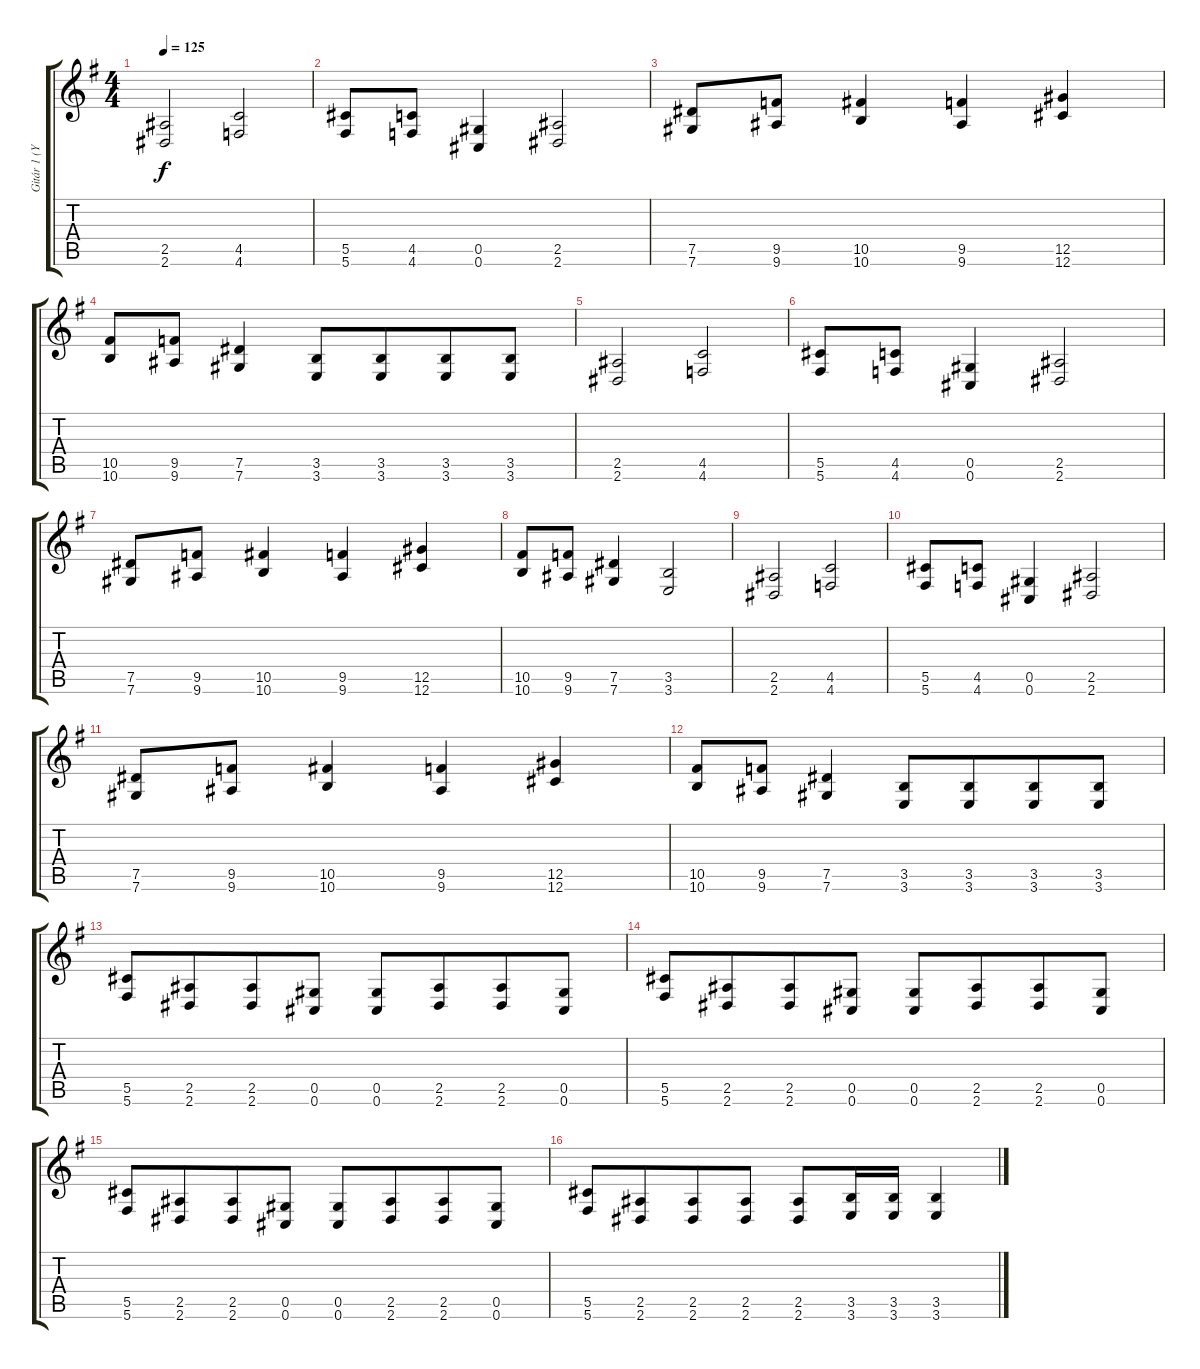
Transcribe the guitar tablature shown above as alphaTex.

\track ("Gitár 1 (Yngwie Malmsteen)" "Gitár 1 (Y") {instrument distortionguitar}
\staff {score tabs}
\tuning (Eb4 Bb3 Gb3 Db3 Ab2 Db2) {hide}
\ts (4 4)
\tempo 125
\clef g2
\ks g
(2.5 2.6).2{dy f} (4.5 4.6).2 |
(5.5 5.6).8 (4.5 4.6).8 (0.5 0.6).4 (2.5 2.6).2 |
(7.5 7.6).8 (9.5 9.6).8 (10.5 10.6).4 (9.5 9.6).4 (12.5 12.6).4 |
(10.5 10.6).8 (9.5 9.6).8 (7.5 7.6).4 (3.5 3.6).8 (3.5 3.6).8{beam merge} (3.5 3.6).8 (3.5 3.6).8 |
(2.5 2.6).2 (4.5 4.6).2 |
(5.5 5.6).8 (4.5 4.6).8 (0.5 0.6).4 (2.5 2.6).2 |
(7.5 7.6).8 (9.5 9.6).8 (10.5 10.6).4 (9.5 9.6).4 (12.5 12.6).4 |
(10.5 10.6).8 (9.5 9.6).8 (7.5 7.6).4 (3.5 3.6).2 |
(2.5 2.6).2 (4.5 4.6).2 |
(5.5 5.6).8 (4.5 4.6).8 (0.5 0.6).4 (2.5 2.6).2 |
(7.5 7.6).8 (9.5 9.6).8 (10.5 10.6).4 (9.5 9.6).4 (12.5 12.6).4 |
(10.5 10.6).8 (9.5 9.6).8 (7.5 7.6).4 (3.5 3.6).8 (3.5 3.6).8{beam merge} (3.5 3.6).8 (3.5 3.6).8 |
(5.5 5.6).8 (2.5 2.6).8{beam merge} (2.5 2.6).8 (0.5 0.6).8 (0.5 0.6).8 (2.5 2.6).8{beam merge} (2.5 2.6).8 (0.5 0.6).8 |
(5.5 5.6).8 (2.5 2.6).8{beam merge} (2.5 2.6).8 (0.5 0.6).8 (0.5 0.6).8 (2.5 2.6).8{beam merge} (2.5 2.6).8 (0.5 0.6).8 |
(5.5 5.6).8 (2.5 2.6).8{beam merge} (2.5 2.6).8 (0.5 0.6).8 (0.5 0.6).8 (2.5 2.6).8{beam merge} (2.5 2.6).8 (0.5 0.6).8 |
(5.5 5.6).8 (2.5 2.6).8{beam merge} (2.5 2.6).8 (2.5 2.6).8 (2.5 2.6).8 (3.5 3.6).16 (3.5 3.6).16 (3.5 3.6).4
